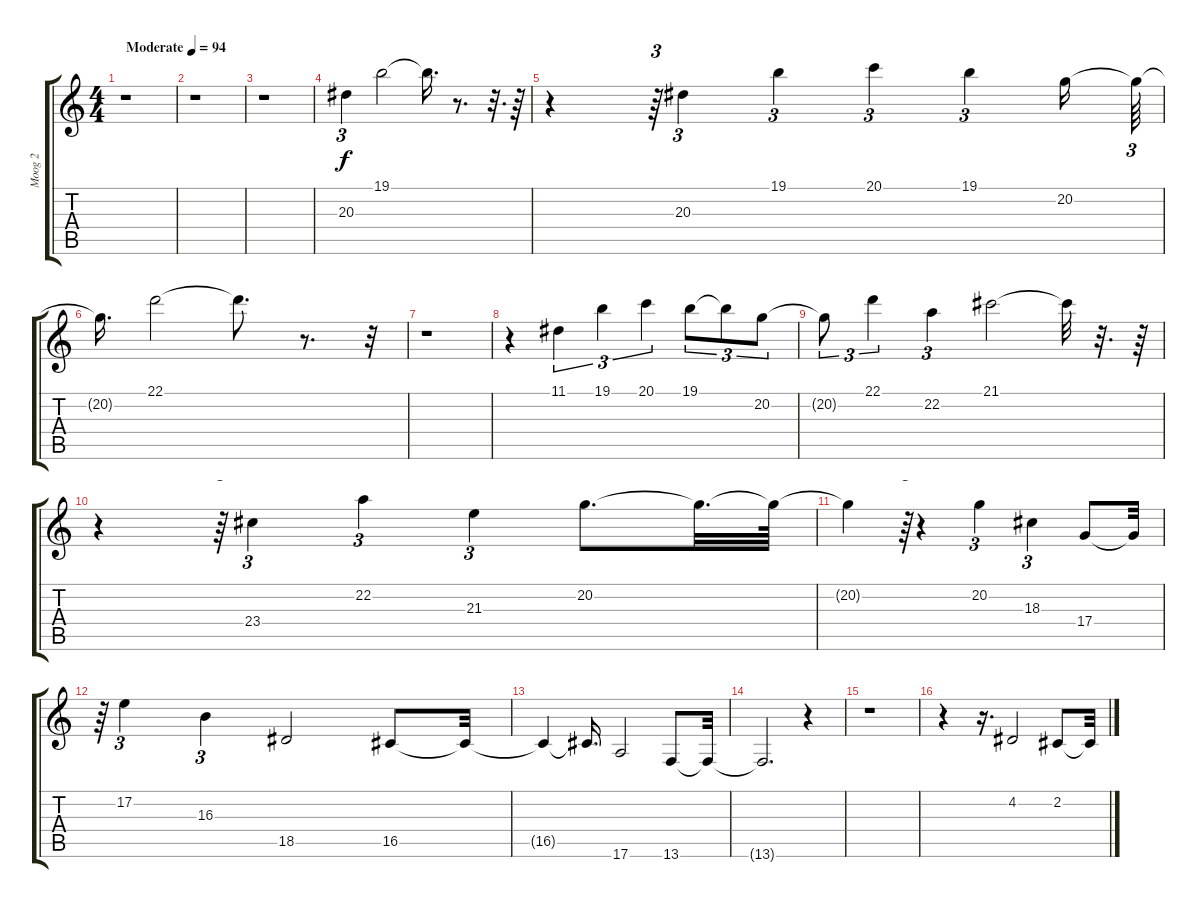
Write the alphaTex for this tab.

\track ("Moog 2" "Moog 2") {instrument lead1square}
\staff {score tabs}
\tuning (E4 B3 G3 D3 A2 E2) {hide}
\ts (4 4)
\tempo (94 "Moderate")
\clef g2
\ks c
r.1{dy f instrument lead1square} |
r.1 |
r.1 |
20.3.4{tu (3 2)} 19.1.2 19.1{t}.16{d} r.8{d} r.32{d} r.64 |
r.4 r.64{tu (3 2)} 20.3.4{tu (3 2)} 19.1.4{tu (3 2)} 20.1.4{tu (3 2)} 19.1.4{tu (3 2)} 20.2.16 20.2{t}.64{tu (3 2)} |
20.2{t}.16{d} 22.1.2 22.1{t}.8{d} r.8{d} r.32 |
r.1 |
r.4 11.1.4{tu (3 2)} 19.1.4{tu (3 2)} 20.1.4{tu (3 2)} 19.1.8{tu (3 2)} 19.1{t}.8{tu (3 2)} 20.2.8{tu (3 2)} |
20.2{t}.8{tu (3 2)} 22.1.4{tu (3 2)} 22.2.4{tu (3 2)} 21.1.2 21.1{t}.32 r.32{d} r.64 |
r.4 r.64{tu (3 2)} 23.4.4{tu (3 2)} 22.2.4{tu (3 2)} 21.3.4{tu (3 2)} 20.2.8{d} 20.2{t}.32{d} 20.2{t}.64 |
20.2{t}.4 r.64{tu (3 2)} r.4 20.2.4{tu (3 2)} 18.3.4{tu (3 2)} 17.4.8 17.4{t}.32 |
r.64{tu (3 2)} 17.2.4{tu (3 2)} 16.3.4{tu (3 2)} 18.5.2 16.5.8 16.5{t}.32 |
16.5{t}.4 16.5{t}.16{d} 17.6.2 13.6.8 13.6{t}.32 |
13.6{t}.2{d} r.4 |
r.1 |
r.4 r.16{d} 4.2.2 2.2.8 2.2{t}.32
